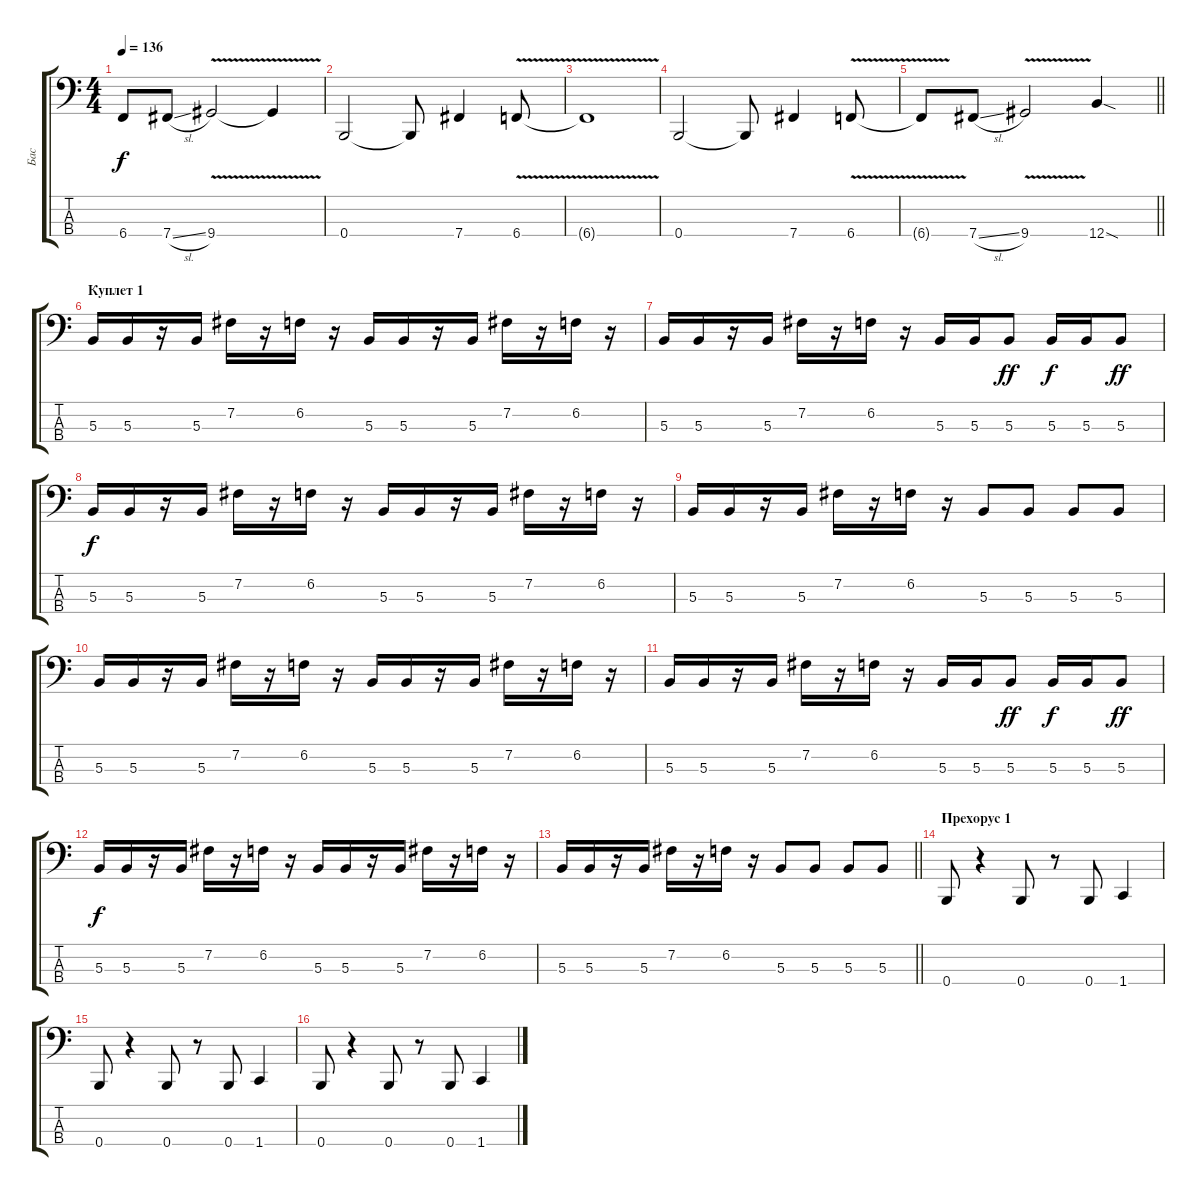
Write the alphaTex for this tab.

\track ("Бас" "Бас") {instrument electricbasspick}
\staff {score tabs}
\tuning (E2 B1 Gb1 B0) {hide}
\ts (4 4)
\tempo 136
\clef f4
\ks c
6.4{t}.8{dy f} 7.4{sl}.8 9.4{v}.2 9.4{t}.4 |
0.4.2 0.4{t}.8 7.4.4 6.4{v}.8 |
6.4{t}.1 |
0.4.2 0.4{t}.8 7.4.4 6.4{v}.8 |
\barLineRight lightlight
6.4{t}.8 7.4{sl}.8 9.4{v}.2 12.4{sod}.4 |
\section ("" "Куплет 1")
5.3.16 5.3.16 r.16 5.3.16 7.2.16 r.16 6.2.16 r.16 5.3.16 5.3.16 r.16 5.3.16 7.2.16 r.16 6.2.16 r.16 |
5.3.16 5.3.16 r.16 5.3.16 7.2.16 r.16 6.2.16 r.16 5.3.16 5.3.16 5.3.8{dy ff} 5.3.16{dy f} 5.3.16 5.3.8{dy ff} |
5.3.16{dy f} 5.3.16 r.16 5.3.16 7.2.16 r.16 6.2.16 r.16 5.3.16 5.3.16 r.16 5.3.16 7.2.16 r.16 6.2.16 r.16 |
5.3.16 5.3.16 r.16 5.3.16 7.2.16 r.16 6.2.16 r.16 5.3.8 5.3.8 5.3.8 5.3.8 |
5.3.16 5.3.16 r.16 5.3.16 7.2.16 r.16 6.2.16 r.16 5.3.16 5.3.16 r.16 5.3.16 7.2.16 r.16 6.2.16 r.16 |
5.3.16 5.3.16 r.16 5.3.16 7.2.16 r.16 6.2.16 r.16 5.3.16 5.3.16 5.3.8{dy ff} 5.3.16{dy f} 5.3.16 5.3.8{dy ff} |
5.3.16{dy f} 5.3.16 r.16 5.3.16 7.2.16 r.16 6.2.16 r.16 5.3.16 5.3.16 r.16 5.3.16 7.2.16 r.16 6.2.16 r.16 |
\barLineRight lightlight
5.3.16 5.3.16 r.16 5.3.16 7.2.16 r.16 6.2.16 r.16 5.3.8 5.3.8 5.3.8 5.3.8 |
\section ("" "Прехорус 1")
0.4.8 r.4 0.4.8 r.8 0.4.8 1.4.4 |
0.4.8 r.4 0.4.8 r.8 0.4.8 1.4.4 |
0.4.8 r.4 0.4.8 r.8 0.4.8 1.4.4
